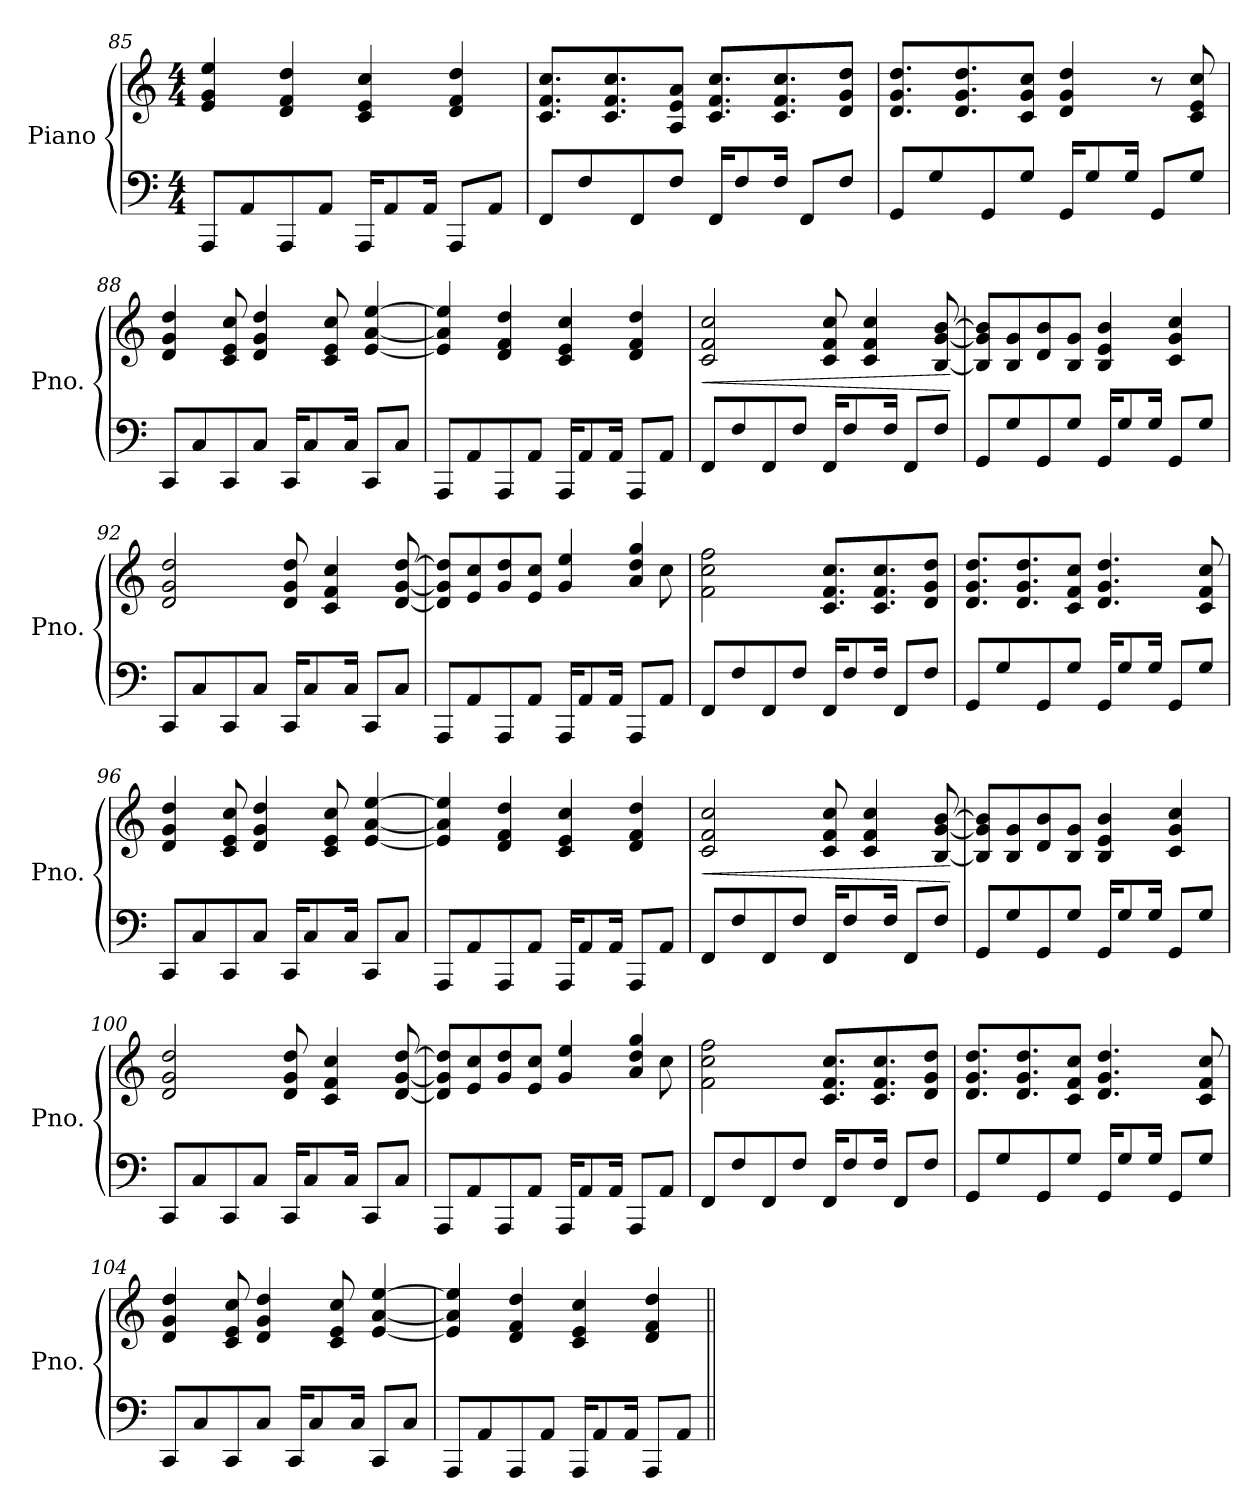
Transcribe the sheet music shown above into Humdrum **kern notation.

**kern	**kern	**dynam
*part1	*part1	*part1
*staff2	*staff1	*staff1/2
*I"Piano	*	*
*I'Pno.	*	*
*clefF4	*clefG2	*
*k[]	*k[]	*
*M4/4	*M4/4	*
=85	=85	=85
8AAA/L	4e/ 4g/ 4ee/	.
8AA/	.	.
8AAA/	4d/ 4f/ 4dd/	.
8AA/J	.	.
16AAA/KL	4c/ 4e/ 4cc/	.
8AA/	.	.
16AA/Jk	.	.
8AAA/L	4d/ 4f/ 4dd/	.
8AA/J	.	.
=86	=86	=86
8FF/L	8.c/ 8.f/ 8.cc/L	.
8F/	.	.
.	8.c/ 8.f/ 8.cc/	.
8FF/	.	.
8F/J	8A/ 8e/ 8a/J	.
16FF/KL	8.c/ 8.f/ 8.cc/L	.
8F/	.	.
16F/Jk	8.c/ 8.f/ 8.cc/	.
8FF/L	.	.
8F/J	8d/ 8g/ 8dd/J	.
!!LO:LB:g=z
=87	=87	=87
8GG/L	8.d/ 8.g/ 8.dd/L	.
8G/	.	.
.	8.d/ 8.g/ 8.dd/	.
8GG/	.	.
8G/J	8c/ 8g/ 8cc/J	.
16GG/KL	4d/ 4g/ 4dd/	.
8G/	.	.
16G/Jk	.	.
8GG/L	8r	.
8G/J	8c/ 8e/ 8cc/	.
=88	=88	=88
8CC/L	4d/ 4g/ 4dd/	.
8C/	.	.
8CC/	8c/ 8e/ 8cc/	.
8C/J	4d/ 4g/ 4dd/	.
16CC/KL	.	.
8C/	.	.
.	8c/ 8e/ 8cc/	.
16C/Jk	.	.
8CC/L	[4e/ [4a/ [4ee/	.
8C/J	.	.
=89	=89	=89
8AAA/L	4e/] 4a/] 4ee/]	.
8AA/	.	.
8AAA/	4d/ 4f/ 4dd/	.
8AA/J	.	.
16AAA/KL	4c/ 4e/ 4cc/	.
8AA/	.	.
16AA/Jk	.	.
8AAA/L	4d/ 4f/ 4dd/	.
8AA/J	.	.
=90	=90	=90
!	!	!LO:HP:b
8FF/L	2c/ 2f/ 2cc/	<
8F/	.	.
8FF/	.	.
8F/J	.	.
16FF/KL	8c/ 8f/ 8cc/	.
8F/	.	.
.	4c/ 4f/ 4cc/	.
16F/Jk	.	.
8FF/L	.	.
8F/J	[8B/ [8g/ [8b/	.
.	.	[
!!LO:LB:g=z
=91	=91	=91
8GG/L	8B/] 8g/] 8b/]L	.
8G/	8B/ 8g/	.
8GG/	8d/ 8b/	.
8G/J	8B/ 8g/J	.
16GG/KL	4B/ 4e/ 4b/	.
8G/	.	.
16G/Jk	.	.
8GG/L	4c/ 4g/ 4cc/	.
8G/J	.	.
=92	=92	=92
8CC/L	2d/ 2g/ 2dd/	.
8C/	.	.
8CC/	.	.
8C/J	.	.
16CC/KL	8d/ 8g/ 8dd/	.
8C/	.	.
.	4c/ 4f/ 4cc/	.
16C/Jk	.	.
8CC/L	.	.
8C/J	[8d/ [8g/ [8dd/	.
=93	=93	=93
*	*^	*
8AAA/L	8d/] 8g/] 8dd/]L	2..ryy	.
8AA/	8e/ 8cc/	.	.
8AAA/	8g/ 8dd/	.	.
8AA/J	8e/ 8cc/J	.	.
16AAA/KL	4g/ 4ee/	.	.
8AA/	.	.	.
16AA/Jk	.	.	.
8AAA/L	4a/ 4dd/ 4gg/	.	.
8AA/J	.	8cc\	.
*	*v	*v	*
=94	=94	=94
8FF/L	2f\ 2cc\ 2ff\	.
8F/	.	.
8FF/	.	.
8F/J	.	.
16FF/KL	8.c/ 8.f/ 8.cc/L	.
8F/	.	.
16F/Jk	8.c/ 8.f/ 8.cc/	.
8FF/L	.	.
8F/J	8d/ 8g/ 8dd/J	.
!!LO:PB:g=z
=95	=95	=95
8GG/L	8.d/ 8.g/ 8.dd/L	.
8G/	.	.
.	8.d/ 8.g/ 8.dd/	.
8GG/	.	.
8G/J	8c/ 8f/ 8cc/J	.
16GG/KL	4.d/ 4.g/ 4.dd/	.
8G/	.	.
16G/Jk	.	.
8GG/L	.	.
8G/J	8c/ 8f/ 8cc/	.
=96	=96	=96
8CC/L	4d/ 4g/ 4dd/	.
8C/	.	.
8CC/	8c/ 8e/ 8cc/	.
8C/J	4d/ 4g/ 4dd/	.
16CC/KL	.	.
8C/	.	.
.	8c/ 8e/ 8cc/	.
16C/Jk	.	.
8CC/L	[4e/ [4a/ [4ee/	.
8C/J	.	.
=97	=97	=97
8AAA/L	4e/] 4a/] 4ee/]	.
8AA/	.	.
8AAA/	4d/ 4f/ 4dd/	.
8AA/J	.	.
16AAA/KL	4c/ 4e/ 4cc/	.
8AA/	.	.
16AA/Jk	.	.
8AAA/L	4d/ 4f/ 4dd/	.
8AA/J	.	.
=98	=98	=98
!	!	!LO:HP:b
8FF/L	2c/ 2f/ 2cc/	<
8F/	.	.
8FF/	.	.
8F/J	.	.
16FF/KL	8c/ 8f/ 8cc/	.
8F/	.	.
.	4c/ 4f/ 4cc/	.
16F/Jk	.	.
8FF/L	.	.
8F/J	[8B/ [8g/ [8b/	.
.	.	[
!!LO:LB:g=z
=99	=99	=99
8GG/L	8B/] 8g/] 8b/]L	.
8G/	8B/ 8g/	.
8GG/	8d/ 8b/	.
8G/J	8B/ 8g/J	.
16GG/KL	4B/ 4e/ 4b/	.
8G/	.	.
16G/Jk	.	.
8GG/L	4c/ 4g/ 4cc/	.
8G/J	.	.
=100	=100	=100
8CC/L	2d/ 2g/ 2dd/	.
8C/	.	.
8CC/	.	.
8C/J	.	.
16CC/KL	8d/ 8g/ 8dd/	.
8C/	.	.
.	4c/ 4f/ 4cc/	.
16C/Jk	.	.
8CC/L	.	.
8C/J	[8d/ [8g/ [8dd/	.
=101	=101	=101
*	*^	*
8AAA/L	8d/] 8g/] 8dd/]L	2..ryy	.
8AA/	8e/ 8cc/	.	.
8AAA/	8g/ 8dd/	.	.
8AA/J	8e/ 8cc/J	.	.
16AAA/KL	4g/ 4ee/	.	.
8AA/	.	.	.
16AA/Jk	.	.	.
8AAA/L	4a/ 4dd/ 4gg/	.	.
8AA/J	.	8cc\	.
*	*v	*v	*
=102	=102	=102
8FF/L	2f\ 2cc\ 2ff\	.
8F/	.	.
8FF/	.	.
8F/J	.	.
16FF/KL	8.c/ 8.f/ 8.cc/L	.
8F/	.	.
16F/Jk	8.c/ 8.f/ 8.cc/	.
8FF/L	.	.
8F/J	8d/ 8g/ 8dd/J	.
!!LO:LB:g=z
=103	=103	=103
8GG/L	8.d/ 8.g/ 8.dd/L	.
8G/	.	.
.	8.d/ 8.g/ 8.dd/	.
8GG/	.	.
8G/J	8c/ 8f/ 8cc/J	.
16GG/KL	4.d/ 4.g/ 4.dd/	.
8G/	.	.
16G/Jk	.	.
8GG/L	.	.
8G/J	8c/ 8f/ 8cc/	.
=104	=104	=104
8CC/L	4d/ 4g/ 4dd/	.
8C/	.	.
8CC/	8c/ 8e/ 8cc/	.
8C/J	4d/ 4g/ 4dd/	.
16CC/KL	.	.
8C/	.	.
.	8c/ 8e/ 8cc/	.
16C/Jk	.	.
8CC/L	[4e/ [4a/ [4ee/	.
8C/J	.	.
=105	=105	=105
8AAA/L	4e/] 4a/] 4ee/]	.
8AA/	.	.
8AAA/	4d/ 4f/ 4dd/	.
8AA/J	.	.
16AAA/KL	4c/ 4e/ 4cc/	.
8AA/	.	.
16AA/Jk	.	.
8AAA/L	4d/ 4f/ 4dd/	.
8AA/J	.	.
=||	=||	=||
*-	*-	*-
